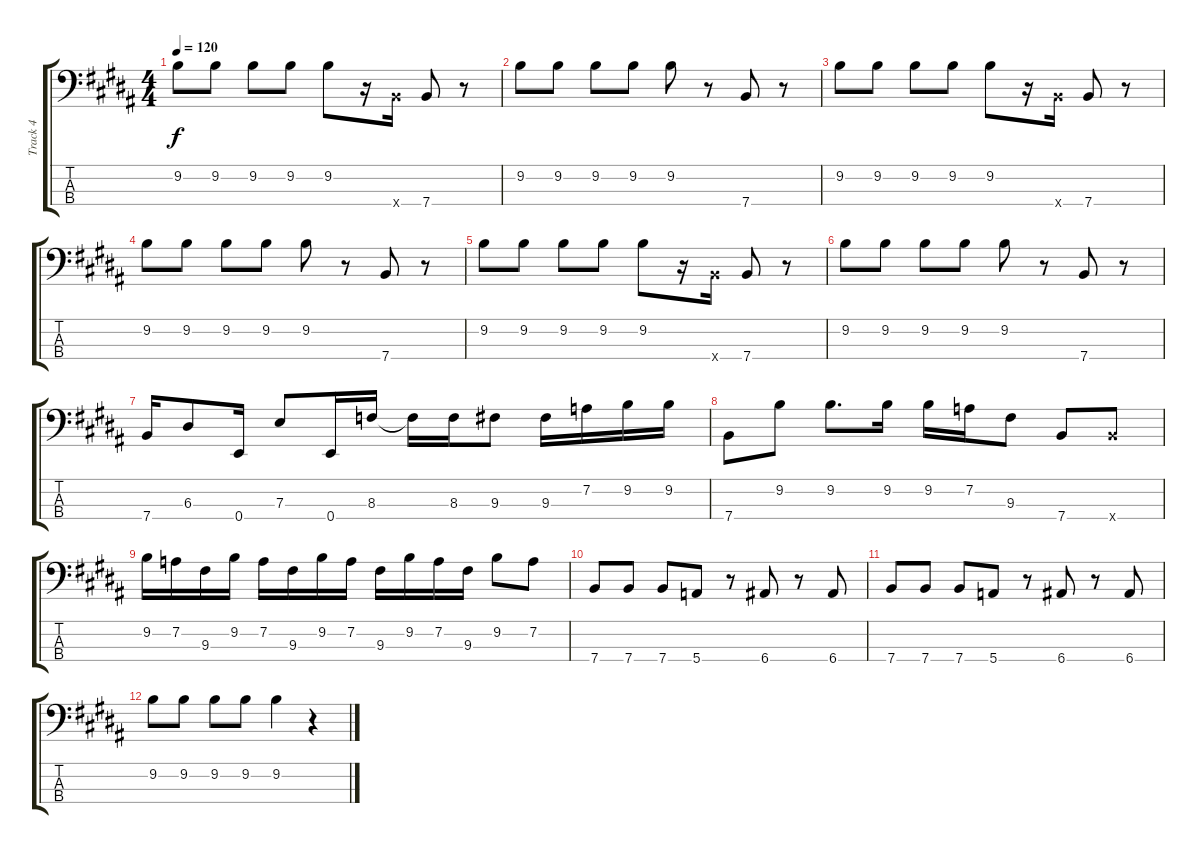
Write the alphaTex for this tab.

\track ("Track 4" "Track 4") {instrument electricbassfinger}
\staff {score tabs}
\tuning (G2 D2 A1 E1) {hide}
\ts (4 4)
\tempo 120
\clef f4
\ks b
9.2.8{dy f} 9.2.8 9.2.8 9.2.8 9.2.8 r.16 7.4{x}.16 7.4.8 r.8 |
9.2.8 9.2.8 9.2.8 9.2.8 9.2.8 r.8 7.4.8 r.8 |
9.2.8 9.2.8 9.2.8 9.2.8 9.2.8 r.16 7.4{x}.16 7.4.8 r.8 |
9.2.8 9.2.8 9.2.8 9.2.8 9.2.8 r.8 7.4.8 r.8 |
9.2.8 9.2.8 9.2.8 9.2.8 9.2.8 r.16 7.4{x}.16 7.4.8 r.8 |
9.2.8 9.2.8 9.2.8 9.2.8 9.2.8 r.8 7.4.8 r.8 |
7.4.16 6.3.8 0.4.16 7.3.8 0.4.16 8.3.16 8.3{t}.16 8.3.16 9.3.8 9.3.16 7.2.16 9.2.16 9.2.16 |
7.4.8 9.2.8 9.2.8{d} 9.2.16 9.2.16 7.2.16 9.3.8 7.4.8 7.4{x}.8 |
9.2.16 7.2.16 9.3.16 9.2.16 7.2.16 9.3.16 9.2.16 7.2.16 9.3.16 9.2.16 7.2.16 9.3.16 9.2.8 7.2.8 |
7.4.8 7.4.8 7.4.8 5.4.8 r.8 6.4.8 r.8 6.4.8 |
7.4.8 7.4.8 7.4.8 5.4.8 r.8 6.4.8 r.8 6.4.8 |
9.2.8 9.2.8 9.2.8 9.2.8 9.2.4 r.4
